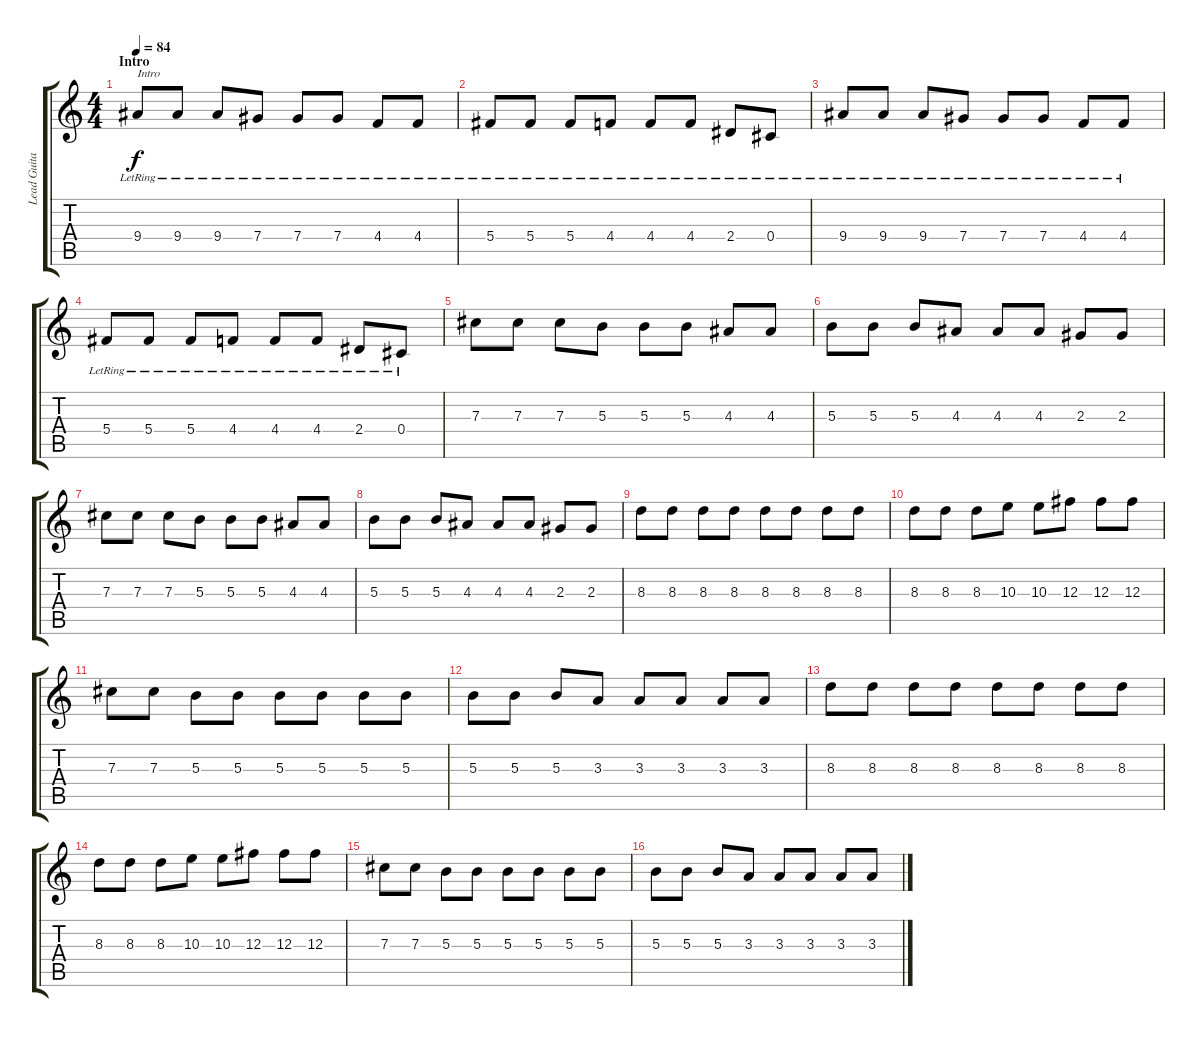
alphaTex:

\track ("Lead Guitar" "Lead Guita") {instrument acousticguitarnylon}
\staff {score tabs}
\tuning (Eb4 Bb3 Gb3 Db3 Ab2 Eb2) {hide}
\ts (4 4)
\section ("" "Intro")
\tempo 84
\clef g2
\ks c
9.4{lr}.8{txt "Intro" dy f instrument acousticguitarnylon} 9.4{lr}.8 9.4{lr}.8 7.4{lr}.8 7.4{lr}.8 7.4{lr}.8 4.4{lr}.8 4.4{lr}.8 |
5.4{lr}.8 5.4{lr}.8 5.4{lr}.8 4.4{lr}.8 4.4{lr}.8 4.4{lr}.8 2.4{lr}.8 0.4{lr}.8 |
9.4{lr}.8 9.4{lr}.8 9.4{lr}.8 7.4{lr}.8 7.4{lr}.8 7.4{lr}.8 4.4{lr}.8 4.4{lr}.8 |
5.4{lr}.8 5.4{lr}.8 5.4{lr}.8 4.4{lr}.8 4.4{lr}.8 4.4{lr}.8 2.4{lr}.8 0.4{lr}.8 |
7.3.8 7.3.8 7.3.8 5.3.8 5.3.8 5.3.8 4.3.8 4.3.8 |
5.3.8 5.3.8 5.3.8 4.3.8 4.3.8 4.3.8 2.3.8 2.3.8 |
7.3.8 7.3.8 7.3.8 5.3.8 5.3.8 5.3.8 4.3.8 4.3.8 |
5.3.8 5.3.8 5.3.8 4.3.8 4.3.8 4.3.8 2.3.8 2.3.8 |
8.3.8 8.3.8 8.3.8 8.3.8 8.3.8 8.3.8 8.3.8 8.3.8 |
8.3.8 8.3.8 8.3.8 10.3.8 10.3.8 12.3.8 12.3.8 12.3.8 |
7.3.8 7.3.8 5.3.8 5.3.8 5.3.8 5.3.8 5.3.8 5.3.8 |
5.3.8 5.3.8 5.3.8 3.3.8 3.3.8 3.3.8 3.3.8 3.3.8 |
8.3.8 8.3.8 8.3.8 8.3.8 8.3.8 8.3.8 8.3.8 8.3.8 |
8.3.8 8.3.8 8.3.8 10.3.8 10.3.8 12.3.8 12.3.8 12.3.8 |
7.3.8 7.3.8 5.3.8 5.3.8 5.3.8 5.3.8 5.3.8 5.3.8 |
5.3.8 5.3.8 5.3.8 3.3.8 3.3.8 3.3.8 3.3.8 3.3.8
